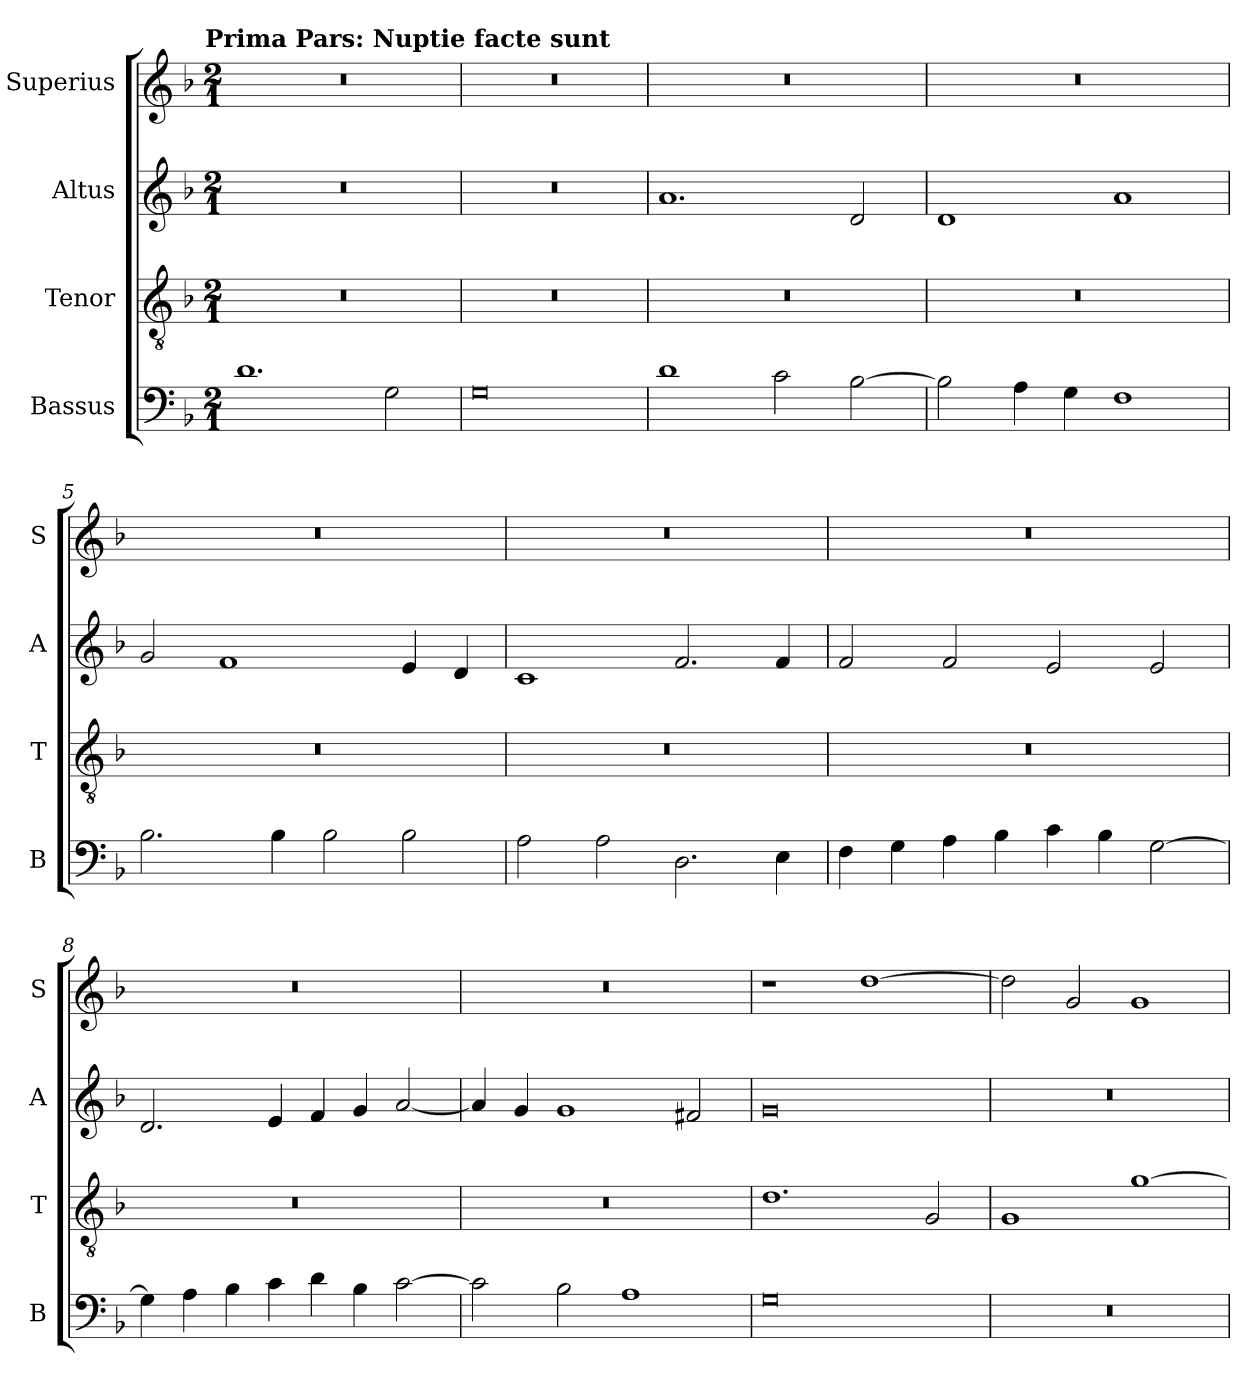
**kern	**kern	**kern	**kern
*part4	*part3	*part2	*part1
*staff4	*staff3	*staff2	*staff1
*I"Bassus	*I"Tenor	*I"Altus	*I"Superius
*I'B	*I'T	*I'A	*I'S
*clefF4	*clefGv2	*clefG2	*clefG2
*k[b-]	*k[b-]	*k[b-]	*k[b-]
*F:	*F:	*F:	*F:
!!LO:TX:omd:t=Prima Pars&colon; Nuptie facte sunt
*M2/1	*M2/1	*M2/1	*M2/1
=1	=1	=1	=1
1.d	0r	0r	0r
2G	.	.	.
=2	=2	=2	=2
0G	0r	0r	0r
=3	=3	=3	=3
1d	0r	1.a	0r
2c	.	.	.
[2B-	.	2d	.
=4	=4	=4	=4
2B-]	0r	1d	0r
4A	.	.	.
4G	.	.	.
1F	.	1a	.
=5	=5	=5	=5
2.B-	0r	2g	0r
.	.	1f	.
4B-	.	.	.
2B-	.	.	.
2B-	.	4e	.
.	.	4d	.
=6	=6	=6	=6
2A	0r	1c	0r
2A	.	.	.
2.D	.	2.f	.
4E	.	4f	.
=7	=7	=7	=7
4F	0r	2f	0r
4G	.	.	.
4A	.	2f	.
4B-	.	.	.
4c	.	2e	.
4B-	.	.	.
[2G	.	2e	.
=8	=8	=8	=8
4G]	0r	2.d	0r
4A	.	.	.
4B-	.	.	.
4c	.	4e	.
4d	.	4f	.
4B-	.	4g	.
[2c	.	[2a	.
=9	=9	=9	=9
2c]	0r	4a]	0r
.	.	4g	.
2B-	.	1g	.
1A	.	.	.
.	.	2f#X	.
=10	=10	=10	=10
0G	1.d	0g	1r
.	.	.	[1dd
.	2G	.	.
=11	=11	=11	=11
0r	1G	0r	2dd]
.	.	.	2g
.	[1g	.	1g
=	=	=	=
*-	*-	*-	*-
